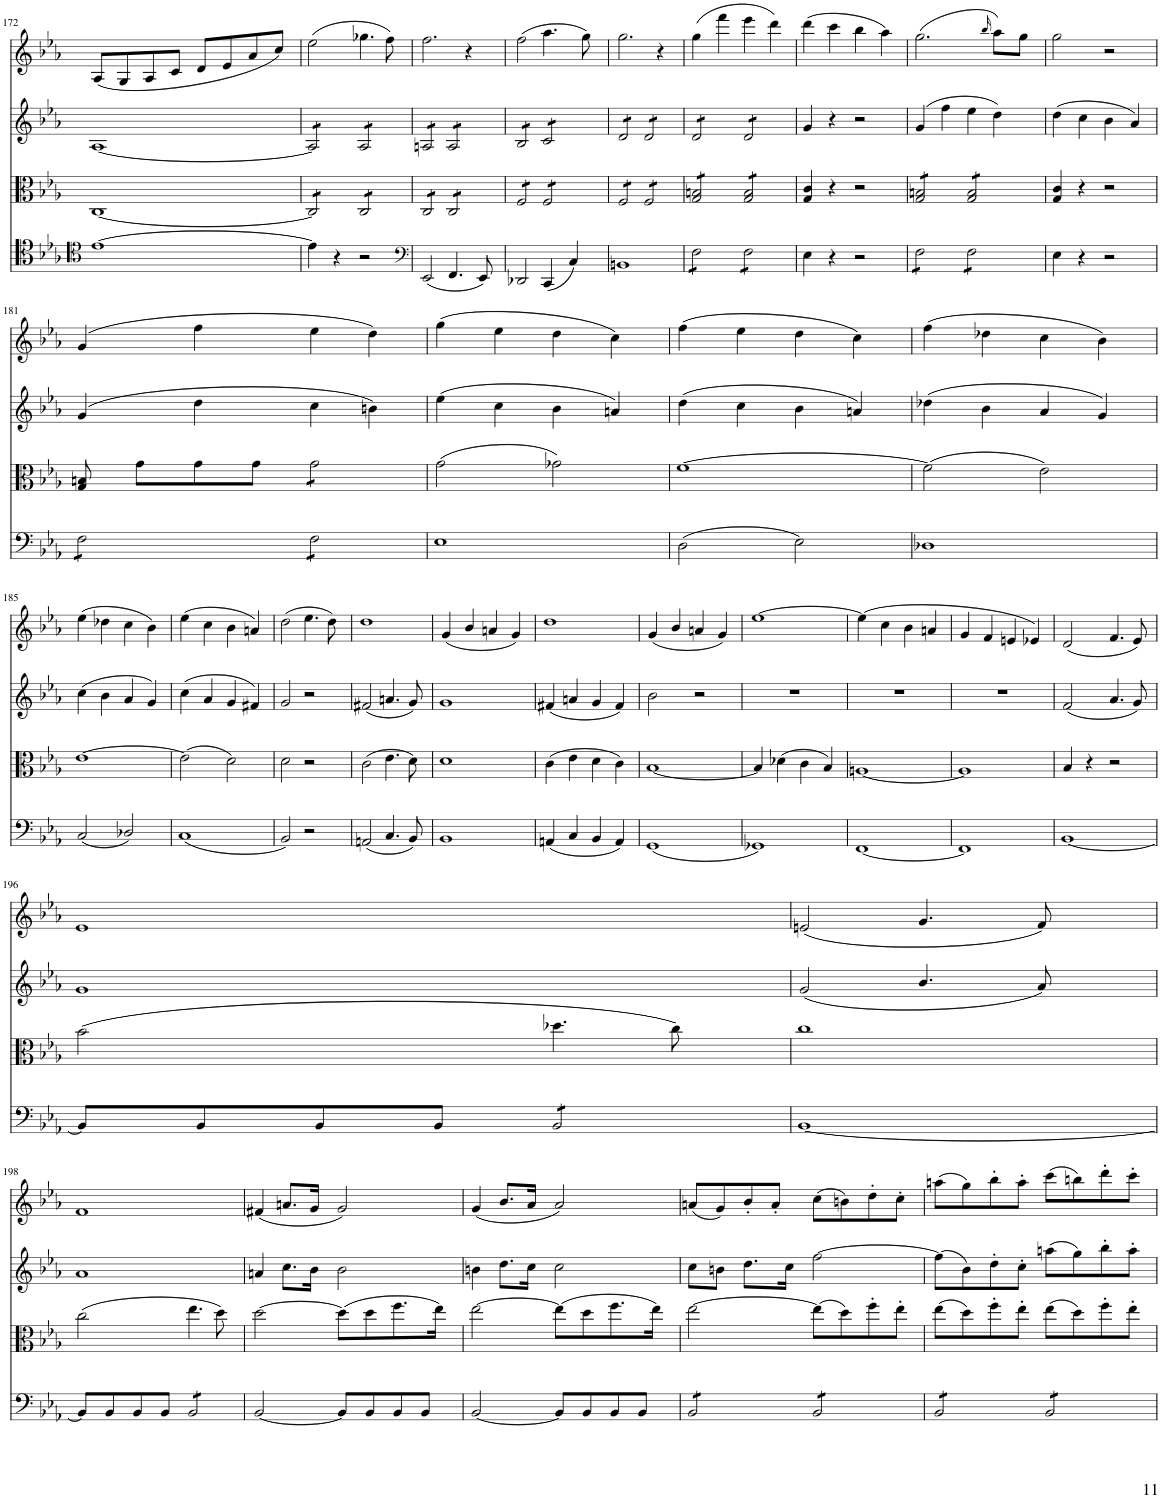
**kern	**kern	**kern	**kern
*part4	*part3	*part2	*part1
*staff4	*staff3	*staff2	*staff1
*I"Piano	*I"Piano	*I"Piano	*I"Piano
*I'Pno	*I'Pno	*I'Pno	*I'Pno
!!LO:PB:g=z
*clefC4	*clefC3	*clefG2	*clefG2
*k[b-e-a-]	*k[b-e-a-]	*k[b-e-a-]	*k[b-e-a-]
*M4/4	*M4/4	*M4/4	*M4/4
*met(c)	*met(c)	*met(c)	*met(c)
=172	=172	=172	=172
[1e-	[1C	[1A-	(8A-/L
.	.	.	8G/
.	.	.	8A-/
.	.	.	8c/J
.	.	.	8d/L
.	.	.	8e-/
.	.	.	8a-/
.	.	.	8cc/J)
=173	=173	=173	=173
*	*tremolo	*	*
*	*	*tremolo	*
4e-\]	8C/]L	8A-/]L	(2ee-\
.	8C/	8A-/	.
4r	8C/	8A-/	.
.	8C/J	8A-/J	.
2r	8C/L	8A-/L	4.gg-X\
.	8C/	8A-/	.
.	8C/	8A-/	.
.	8C/J	8A-/J	8ff\)
=174	=174	=174	=174
*clefF4	*	*	*
(2EE-/	8C/L	8An/L	2.ff\
.	8C/	8An/	.
.	8C/	8An/	.
.	8C/J	8An/J	.
4.FF/	8C/L	8A/L	.
.	8C/	8A/	.
.	8C/	8A/	4r
8EE-/)	8C/J	8A/J	.
=175	=175	=175	=175
2DD-X/	8F/L	8B-/L	(2ff\
.	8F/	8B-/	.
.	8F/	8B-/	.
.	8F/J	8B-/J	.
(4CC/	8F/L	8c/L	4.aa-\
.	8F/	8c/	.
4C/)	8F/	8c/	.
.	8F/J	8c/J	8gg\)
=176	=176	=176	=176
1BBn	8F/L	8d/L	2.gg\
.	8F/	8d/	.
.	8F/	8d/	.
.	8F/J	8d/J	.
.	8F/L	8d/L	.
.	8F/	8d/	.
.	8F/	8d/	4r
.	8F/J	8d/J	.
=177	=177	=177	=177
*tremolo	*	*	*
8F\L	8G/ 8Bn/L	8d/L	(4gg\
8F\	8G/ 8Bn/	8d/	.
8F\	8G/ 8Bn/	8d/	4fff\
8F\J	8G/ 8Bn/J	8d/J	.
8F\L	8G/ 8B/L	8d/L	4eee-\
8F\	8G/ 8B/	8d/	.
8F\	8G/ 8B/	8d/	4ddd\)
8F\J	8G/ 8B/J	8d/J	.
*	*	*Xtremolo	*
*	*Xtremolo	*	*
*Xtremolo	*	*	*
=178	=178	=178	=178
4E-\	4G/ 4c/	4g/	(4ddd\
4r	4r	4r	4ccc\
2r	2r	2r	4bb-\
.	.	.	4aa-\)
=179	=179	=179	=179
*tremolo	*	*	*
*	*tremolo	*	*
8F\L	8G/ 8Bn/L	(4g/	(2.gg\
8F\	8G/ 8Bn/	.	.
8F\	8G/ 8Bn/	4ff\	.
8F\J	8G/ 8Bn/J	.	.
8F\L	8G/ 8B/L	4ee-\	.
8F\	8G/ 8B/	.	.
.	.	.	16qbb-/
8F\	8G/ 8B/	4dd\)	8aa-\L)
8F\J	8G/ 8B/J	.	8gg\J
*	*Xtremolo	*	*
*Xtremolo	*	*	*
=180	=180	=180	=180
4E-\	4G/ 4c/	(4dd\	2gg\
4r	4r	4cc\	.
2r	2r	4b-\	2r
.	.	4a-/)	.
!!LO:LB:g=z
=181	=181	=181	=181
*tremolo	*	*	*
8F\L	8G/ 8Bn/	(4g/	(4g/
8F\	8g\L	.	.
8F\	8g\	4dd\	4ff\
8F\J	8g\J	.	.
*	*tremolo	*	*
8F\L	8g\L	4cc\	4ee-\
8F\	8g\	.	.
8F\	8g\	4bn\)	4dd\)
8F\J	8g\J	.	.
*	*Xtremolo	*	*
*Xtremolo	*	*	*
=182	=182	=182	=182
1E-	(2g\	(4ee-\	(4gg\
.	.	4cc\	4ee-\
.	2g-X\)	4b-\	4dd\
.	.	4an/)	4cc\)
=183	=183	=183	=183
(2D\	[1f	(4dd\	(4ff\
.	.	4cc\	4ee-\
2E-\)	.	4b-\	4dd\
.	.	4an/)	4cc\)
=184	=184	=184	=184
1D-X	(2f\]	(4dd-X\	(4ff\
.	.	4b-\	4dd-X\
.	2e-\)	4a-/	4cc\
.	.	4g/)	4b-\)
!!LO:LB:g=z
=185	=185	=185	=185
(2C/	[1e-	(4cc\	(4ee-\
.	.	4b-\	4dd-X\
2D-X/)	.	4a-/	4cc\
.	.	4g/)	4b-\)
=186	=186	=186	=186
(1C	(2e-\]	(4cc\	(4ee-\
.	.	4a-/	4cc\
.	2d\)	4g/	4b-\
.	.	4f#X/)	4an/)
=187	=187	=187	=187
2BB-/)	2d\	2g/	(2dd\
2r	2r	2r	4.ee-\
.	.	.	8dd\)
=188	=188	=188	=188
(2AAn/	(2c\	(2f#X/	1dd
4.C/	4.e-\	4.an/	.
8BB-/)	8d\)	8g/)	.
=189	=189	=189	=189
1BB-	1d	1g	(4g/
.	.	.	4b-/
.	.	.	4an/
.	.	.	4g/)
=190	=190	=190	=190
(4AAn/	(4c\	(4f#X/	1dd
4C/	4e-\	4an/	.
4BB-/	4d\	4g/	.
4AA/)	4c\)	4f#/)	.
=191	=191	=191	=191
(1GG	[1B-	2b-\	(4g/
.	.	.	4b-/
.	.	2r	4an/
.	.	.	4g/)
=192	=192	=192	=192
1GG-X)	4B-/]	1r	[1ee-
.	(4d-X\	.	.
.	4c\	.	.
.	4B-/)	.	.
=193	=193	=193	=193
[1FF	[1An	1r	(4ee-\]
.	.	.	4cc\
.	.	.	4b-\
.	.	.	4an/
=194	=194	=194	=194
1FF]	1A]	1r	4g/
.	.	.	4f/
.	.	.	4en/
.	.	.	4e-X/)
=195	=195	=195	=195
[1BB-	4B-/	(2f/	(2d/
.	4r	.	.
.	2r	4.a-/	4.f/
.	.	8g/)	8e-/)
!!LO:LB:g=z
=196	=196	=196	=196
8BB-/L]	(2b-\	1g	1e-
8BB-/	.	.	.
8BB-/	.	.	.
8BB-/J	.	.	.
*tremolo	*	*	*
8BB-/L	4.dd-X\	.	.
8BB-/	.	.	.
8BB-/	.	.	.
8BB-/J	8cc\)	.	.
*Xtremolo	*	*	*
=197	=197	=197	=197
[1BB-	1cc	(2g/	(2en/
.	.	4.b-/	4.g/
.	.	8a-/)	8f/)
!!LO:LB:g=z
=198	=198	=198	=198
8BB-/L]	(2cc\	1a-	1f
8BB-/	.	.	.
8BB-/	.	.	.
8BB-/J	.	.	.
*tremolo	*	*	*
8BB-/L	4.ee-\	.	.
8BB-/	.	.	.
8BB-/	.	.	.
8BB-/J	8dd\)	.	.
*Xtremolo	*	*	*
=199	=199	=199	=199
[2BB-/	[2dd\	4an/	(4f#X/
.	.	8.cc\L	8.an/L
.	.	16b-\Jk	16g/Jk
8BB-/L]	(8dd\L]	2b-\	2g/)
8BB-/	8dd\	.	.
8BB-/	8.ff\	.	.
8BB-/J	.	.	.
.	16ee-\Jk)	.	.
=200	=200	=200	=200
[2BB-/	[2ee-\	4bn\	(4g/
.	.	8.dd\L	8.b-/L
.	.	16cc\Jk	16a-/Jk
8BB-/L]	(8ee-\L]	2cc\	2a-/)
8BB-/	8dd\	.	.
8BB-/	8.ff\	.	.
8BB-/J	.	.	.
.	16ee-\Jk)	.	.
=201	=201	=201	=201
*tremolo	*	*	*
8BB-/L	[2ee-\	8cc\L	(8an/L
8BB-/	.	8bn\J	8g/)
8BB-/	.	8.dd\L	8b-'/
8BB-/J	.	.	8a'/J
.	.	16cc\Jk	.
8BB-/L	(8ee-\L]	[2ff\	(8cc\L
8BB-/	8dd\)	.	8bn\)
8BB-/	8ff'\	.	8dd'\
8BB-/J	8ee-'\J	.	8cc'\J
=202	=202	=202	=202
8BB-/L	(8ee-\L	(8ff\L]	(8aan\L
8BB-/	8dd\)	8b-\)	8gg\)
8BB-/	8ff'\	8dd'\	8bb-'\
8BB-/J	8ee-'\J	8cc'\J	8aa'\J
8BB-/L	(8ee-\L	(8aan\L	(8ccc\L
8BB-/	8dd\)	8gg\)	8bbn\)
8BB-/	8ff'\	8bb-'\	8ddd'\
8BB-/J	8ee-'\J	8aa'\J	8ccc'\J
*Xtremolo	*	*	*
=	=	=	=
*-	*-	*-	*-
